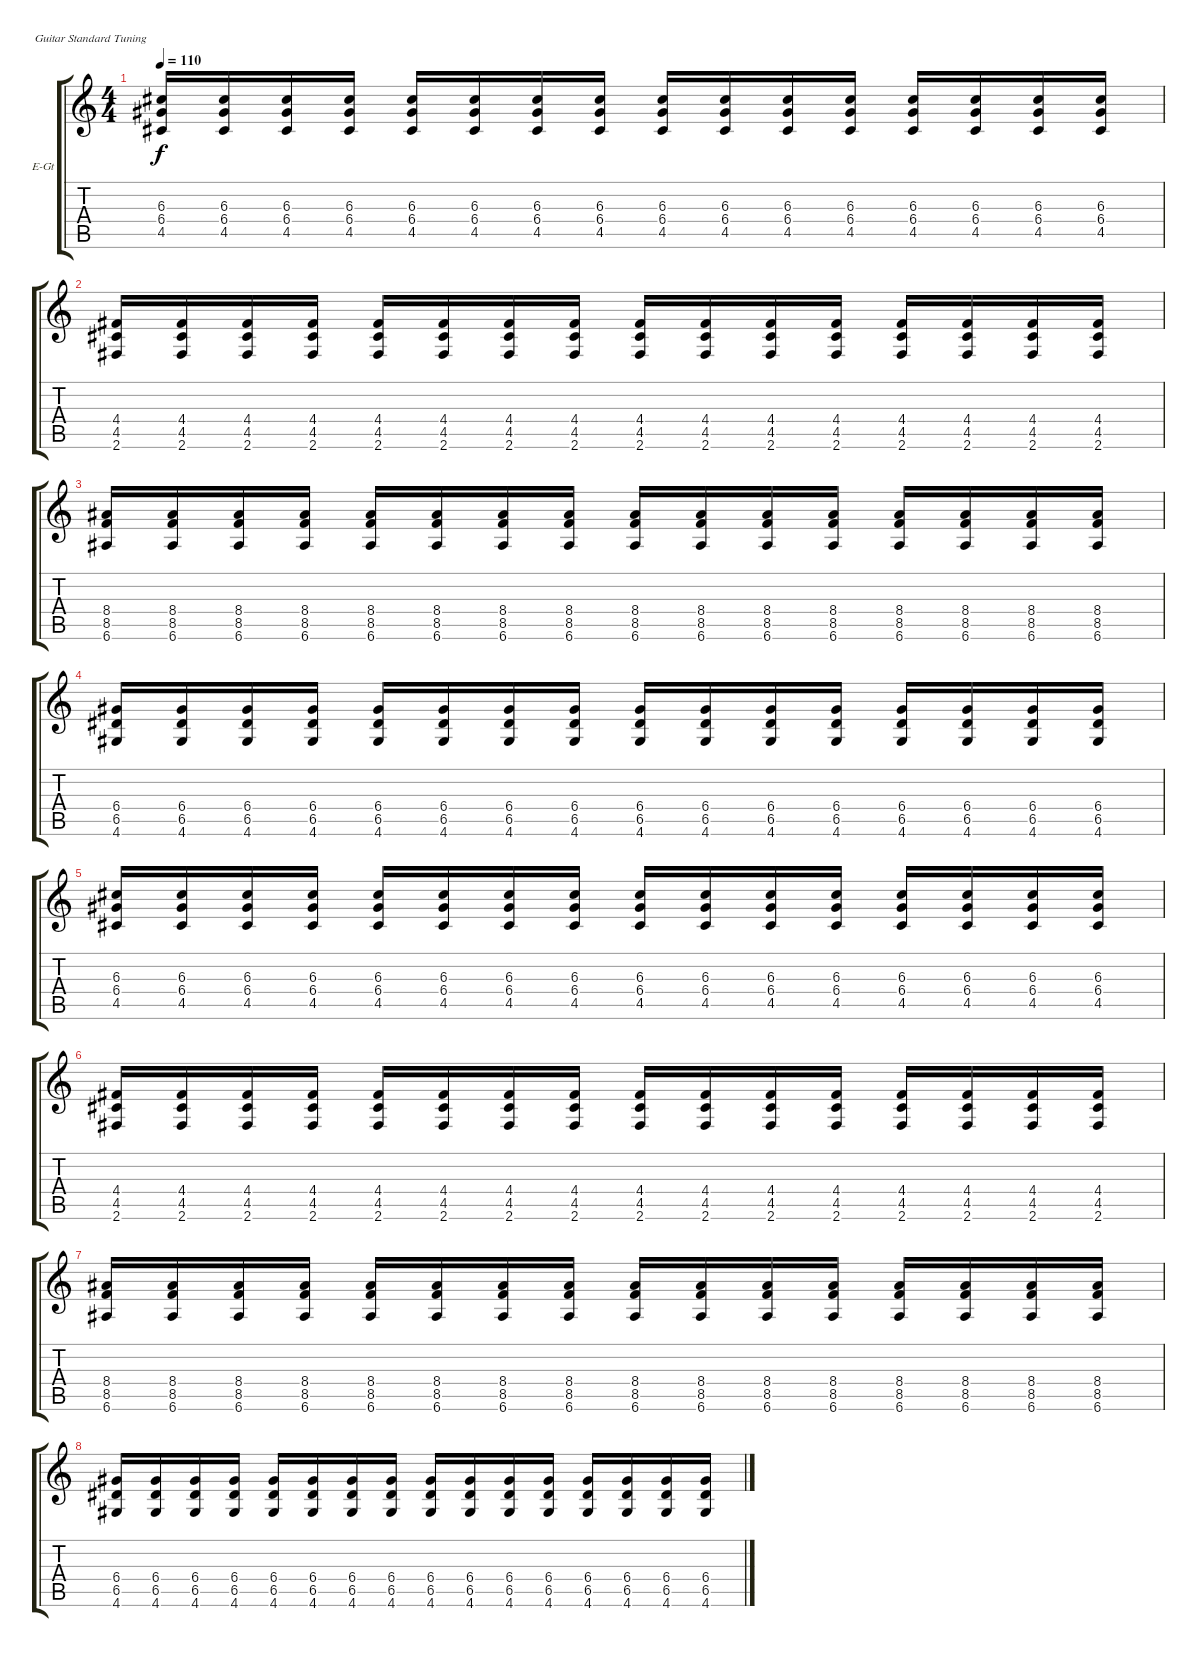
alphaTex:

\bracketExtendMode groupsimilarinstruments
\firstSystemTrackNameOrientation horizontal
\otherSystemsTrackNameOrientation horizontal
\track ("Matty Lewis" "E-Gt") {instrument distortionguitar}
\staff {score tabs}
\tuning (E4 B3 G3 D3 A2 E2)
\ts (4 4)
\tempo 110
\clef g2
\ks c
(6.3 6.4 4.5).16{dy f} (6.3 6.4 4.5).16 (6.3 6.4 4.5).16 (6.3 6.4 4.5).16 (6.3 6.4 4.5).16 (6.3 6.4 4.5).16 (6.3 6.4 4.5).16 (6.3 6.4 4.5).16 (6.3 6.4 4.5).16 (6.3 6.4 4.5).16 (6.3 6.4 4.5).16 (6.3 6.4 4.5).16 (6.3 6.4 4.5).16 (6.3 6.4 4.5).16 (6.3 6.4 4.5).16 (6.3 6.4 4.5).16 |
(4.4 4.5 2.6).16 (4.4 4.5 2.6).16 (4.4 4.5 2.6).16 (4.4 4.5 2.6).16 (4.4 4.5 2.6).16 (4.4 4.5 2.6).16 (4.4 4.5 2.6).16 (4.4 4.5 2.6).16 (4.4 4.5 2.6).16 (4.4 4.5 2.6).16 (4.4 4.5 2.6).16 (4.4 4.5 2.6).16 (4.4 4.5 2.6).16 (4.4 4.5 2.6).16 (4.4 4.5 2.6).16 (4.4 4.5 2.6).16 |
(8.4 8.5 6.6).16 (8.4 8.5 6.6).16 (8.4 8.5 6.6).16 (8.4 8.5 6.6).16 (8.4 8.5 6.6).16 (8.4 8.5 6.6).16 (8.4 8.5 6.6).16 (8.4 8.5 6.6).16 (8.4 8.5 6.6).16 (8.4 8.5 6.6).16 (8.4 8.5 6.6).16 (8.4 8.5 6.6).16 (8.4 8.5 6.6).16 (8.4 8.5 6.6).16 (8.4 8.5 6.6).16 (8.4 8.5 6.6).16 |
(6.4 6.5 4.6).16 (6.4 6.5 4.6).16 (6.4 6.5 4.6).16 (6.4 6.5 4.6).16 (6.4 6.5 4.6).16 (6.4 6.5 4.6).16 (6.4 6.5 4.6).16 (6.4 6.5 4.6).16 (6.4 6.5 4.6).16 (6.4 6.5 4.6).16 (6.4 6.5 4.6).16 (6.4 6.5 4.6).16 (6.4 6.5 4.6).16 (6.4 6.5 4.6).16 (6.4 6.5 4.6).16 (6.4 6.5 4.6).16 |
(6.3 6.4 4.5).16 (6.3 6.4 4.5).16 (6.3 6.4 4.5).16 (6.3 6.4 4.5).16 (6.3 6.4 4.5).16 (6.3 6.4 4.5).16 (6.3 6.4 4.5).16 (6.3 6.4 4.5).16 (6.3 6.4 4.5).16 (6.3 6.4 4.5).16 (6.3 6.4 4.5).16 (6.3 6.4 4.5).16 (6.3 6.4 4.5).16 (6.3 6.4 4.5).16 (6.3 6.4 4.5).16 (6.3 6.4 4.5).16 |
(4.4 4.5 2.6).16 (4.4 4.5 2.6).16 (4.4 4.5 2.6).16 (4.4 4.5 2.6).16 (4.4 4.5 2.6).16 (4.4 4.5 2.6).16 (4.4 4.5 2.6).16 (4.4 4.5 2.6).16 (4.4 4.5 2.6).16 (4.4 4.5 2.6).16 (4.4 4.5 2.6).16 (4.4 4.5 2.6).16 (4.4 4.5 2.6).16 (4.4 4.5 2.6).16 (4.4 4.5 2.6).16 (4.4 4.5 2.6).16 |
(8.4 8.5 6.6).16 (8.4 8.5 6.6).16 (8.4 8.5 6.6).16 (8.4 8.5 6.6).16 (8.4 8.5 6.6).16 (8.4 8.5 6.6).16 (8.4 8.5 6.6).16 (8.4 8.5 6.6).16 (8.4 8.5 6.6).16 (8.4 8.5 6.6).16 (8.4 8.5 6.6).16 (8.4 8.5 6.6).16 (8.4 8.5 6.6).16 (8.4 8.5 6.6).16 (8.4 8.5 6.6).16 (8.4 8.5 6.6).16 |
(6.4 6.5 4.6).16 (6.4 6.5 4.6).16 (6.4 6.5 4.6).16 (6.4 6.5 4.6).16 (6.4 6.5 4.6).16 (6.4 6.5 4.6).16 (6.4 6.5 4.6).16 (6.4 6.5 4.6).16 (6.4 6.5 4.6).16 (6.4 6.5 4.6).16 (6.4 6.5 4.6).16 (6.4 6.5 4.6).16 (6.4 6.5 4.6).16 (6.4 6.5 4.6).16 (6.4 6.5 4.6).16 (6.4 6.5 4.6).16
